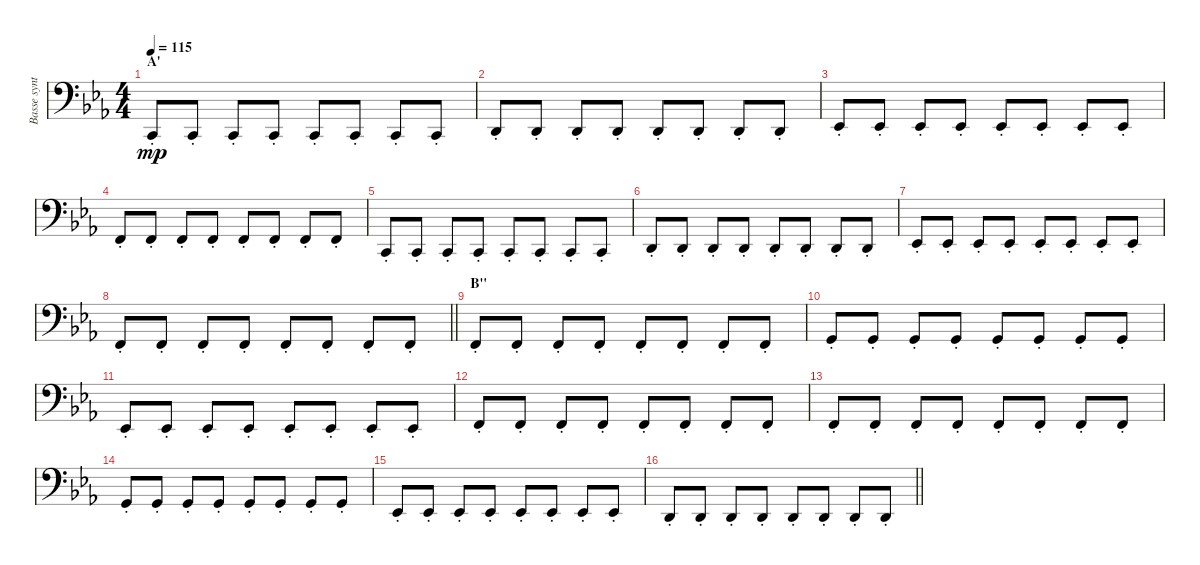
\track ("Basse synth" "Basse synt") {instrument lead8bassandlead}
\staff {score}
\tuning (G2 D2 A1 E1) {hide}
\ts (4 4)
\section ("" "A'")
\tempo 115
\clef f4
\ks cminor
3.3{st}.8{dy mp} 3.3{st}.8 3.3{st}.8 3.3{st}.8 3.3{st}.8 3.3{st}.8 3.3{st}.8 3.3{st}.8 |
5.3{st}.8 5.3{st}.8 5.3{st}.8 5.3{st}.8 5.3{st}.8 5.3{st}.8 5.3{st}.8 5.3{st}.8 |
6.3{st}.8 6.3{st}.8 6.3{st}.8 6.3{st}.8 6.3{st}.8 6.3{st}.8 6.3{st}.8 6.3{st}.8 |
8.3{st}.8 8.3{st}.8 8.3{st}.8 8.3{st}.8 8.3{st}.8 8.3{st}.8 8.3{st}.8 8.3{st}.8 |
3.3{st}.8 3.3{st}.8 3.3{st}.8 3.3{st}.8 3.3{st}.8 3.3{st}.8 3.3{st}.8 3.3{st}.8 |
5.3{st}.8 5.3{st}.8 5.3{st}.8 5.3{st}.8 5.3{st}.8 5.3{st}.8 5.3{st}.8 5.3{st}.8 |
6.3{st}.8 6.3{st}.8 6.3{st}.8 6.3{st}.8 6.3{st}.8 6.3{st}.8 6.3{st}.8 6.3{st}.8 |
\barLineRight lightlight
8.3{st}.8 8.3{st}.8 8.3{st}.8 8.3{st}.8 8.3{st}.8 8.3{st}.8 8.3{st}.8 8.3{st}.8 |
\section ("" "B''")
8.3{st}.8 8.3{st}.8 8.3{st}.8 8.3{st}.8 8.3{st}.8 8.3{st}.8 8.3{st}.8 8.3{st}.8 |
10.3{st}.8 10.3{st}.8 10.3{st}.8 10.3{st}.8 10.3{st}.8 10.3{st}.8 10.3{st}.8 10.3{st}.8 |
6.3{st}.8 6.3{st}.8 6.3{st}.8 6.3{st}.8 6.3{st}.8 6.3{st}.8 6.3{st}.8 6.3{st}.8 |
8.3{st}.8 8.3{st}.8 8.3{st}.8 8.3{st}.8 8.3{st}.8 8.3{st}.8 8.3{st}.8 8.3{st}.8 |
8.3{st}.8 8.3{st}.8 8.3{st}.8 8.3{st}.8 8.3{st}.8 8.3{st}.8 8.3{st}.8 8.3{st}.8 |
10.3{st}.8 10.3{st}.8 10.3{st}.8 10.3{st}.8 10.3{st}.8 10.3{st}.8 10.3{st}.8 10.3{st}.8 |
6.3{st}.8 6.3{st}.8 6.3{st}.8 6.3{st}.8 6.3{st}.8 6.3{st}.8 6.3{st}.8 6.3{st}.8 |
\barLineRight lightlight
5.3{st}.8 5.3{st}.8 5.3{st}.8 5.3{st}.8 5.3{st}.8 5.3{st}.8 5.3{st}.8 5.3{st}.8
